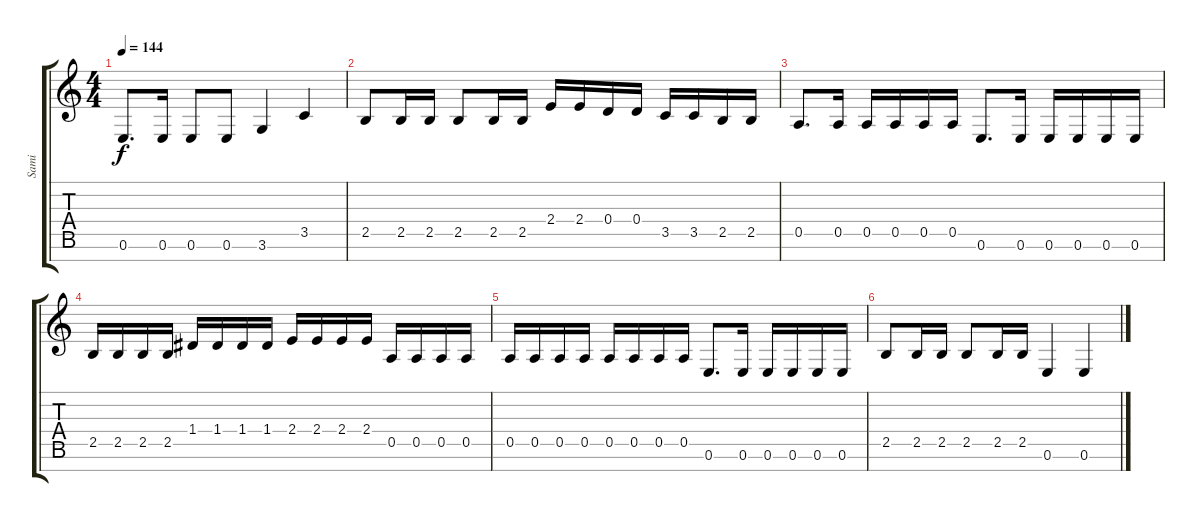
\track ("Sami" "Sami") {instrument electricbasspick}
\staff {score tabs}
\tuning (E4 B3 G3 D3 A2 E2 B1) {hide}
\ts (4 4)
\tempo 144
\clef g2
\ks c
0.6.8{d dy f} 0.6.16 0.6.8 0.6.8 3.6.4 3.5.4 |
2.5.8 2.5.16 2.5.16 2.5.8 2.5.16 2.5.16 2.4.16 2.4.16 0.4.16 0.4.16 3.5.16 3.5.16 2.5.16 2.5.16 |
0.5.8{d} 0.5.16 0.5.16 0.5.16 0.5.16 0.5.16 0.6.8{d} 0.6.16 0.6.16 0.6.16 0.6.16 0.6.16 |
2.5.16 2.5.16 2.5.16 2.5.16 1.4.16 1.4.16 1.4.16 1.4.16 2.4.16 2.4.16 2.4.16 2.4.16 0.5.16 0.5.16 0.5.16 0.5.16 |
0.5.16 0.5.16 0.5.16 0.5.16 0.5.16 0.5.16 0.5.16 0.5.16 0.6.8{d} 0.6.16 0.6.16 0.6.16 0.6.16 0.6.16 |
2.5.8 2.5.16 2.5.16 2.5.8 2.5.16 2.5.16 0.6.4 0.6.4
